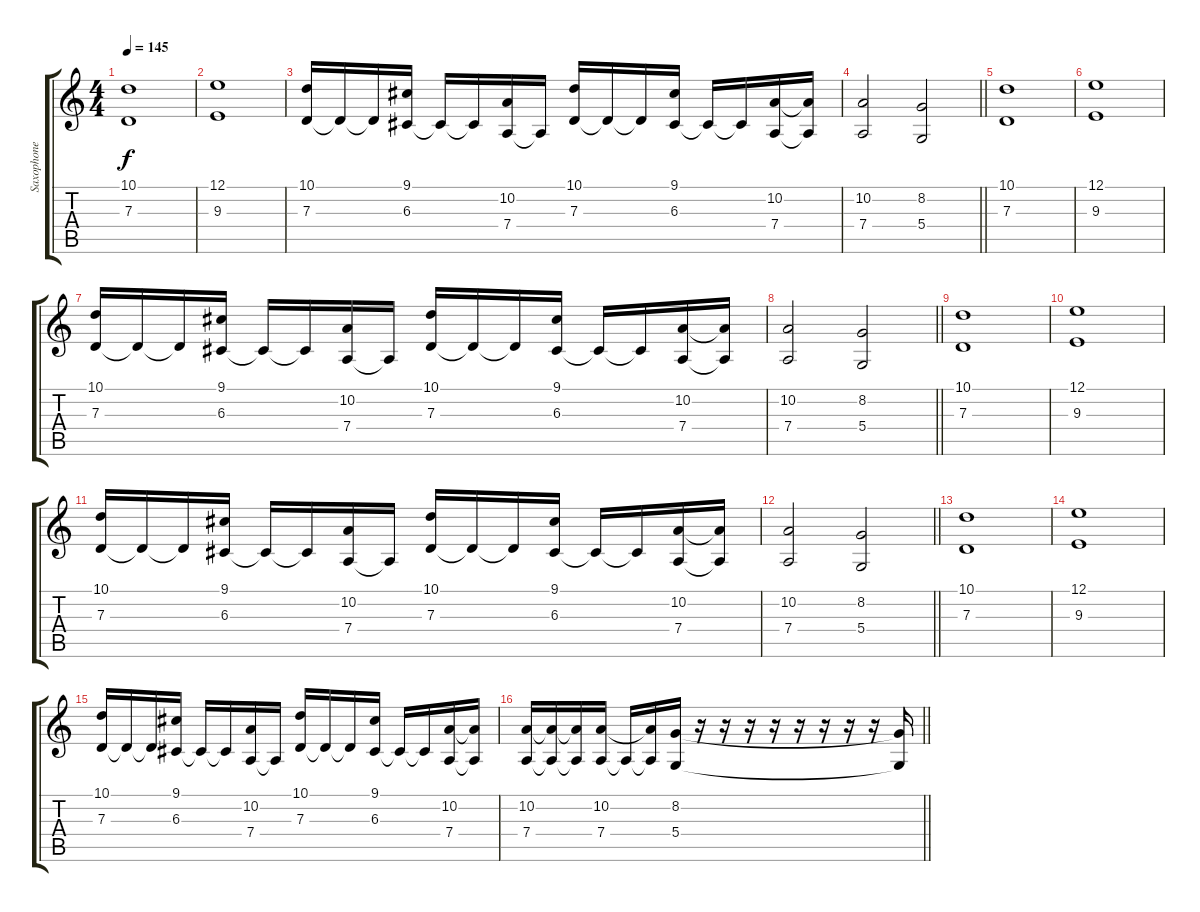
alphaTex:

\track ("Saxophone" "Saxophone") {instrument tenorsax}
\staff {score tabs}
\tuning (E4 B3 G3 D3 A2 E2) {hide}
\ts (4 4)
\tempo 145
\clef g2
\ks c
(10.1 7.3).1{dy f} |
(12.1 9.3).1 |
(10.1 7.3).16 7.3{t}.16 7.3{t}.16 (9.1 6.3).16 6.3{t}.16 6.3{t}.16 (10.2 7.4).16 7.4{t}.16 (10.1 7.3).16 7.3{t}.16 7.3{t}.16 (9.1 6.3).16 6.3{t}.16 6.3{t}.16 (10.2 7.4).16 (10.2{t} 7.4{t}).16 |
\barLineRight lightlight
(10.2 7.4).2 (8.2 5.4).2 |
(10.1 7.3).1 |
(12.1 9.3).1 |
(10.1 7.3).16 7.3{t}.16 7.3{t}.16 (9.1 6.3).16 6.3{t}.16 6.3{t}.16 (10.2 7.4).16 7.4{t}.16 (10.1 7.3).16 7.3{t}.16 7.3{t}.16 (9.1 6.3).16 6.3{t}.16 6.3{t}.16 (10.2 7.4).16 (10.2{t} 7.4{t}).16 |
\barLineRight lightlight
(10.2 7.4).2 (8.2 5.4).2 |
(10.1 7.3).1 |
(12.1 9.3).1 |
(10.1 7.3).16 7.3{t}.16 7.3{t}.16 (9.1 6.3).16 6.3{t}.16 6.3{t}.16 (10.2 7.4).16 7.4{t}.16 (10.1 7.3).16 7.3{t}.16 7.3{t}.16 (9.1 6.3).16 6.3{t}.16 6.3{t}.16 (10.2 7.4).16 (10.2{t} 7.4{t}).16 |
\barLineRight lightlight
(10.2 7.4).2 (8.2 5.4).2 |
(10.1 7.3).1 |
(12.1 9.3).1 |
(10.1 7.3).16 7.3{t}.16 7.3{t}.16 (9.1 6.3).16 6.3{t}.16 6.3{t}.16 (10.2 7.4).16 7.4{t}.16 (10.1 7.3).16 7.3{t}.16 7.3{t}.16 (9.1 6.3).16 6.3{t}.16 6.3{t}.16 (10.2 7.4).16 (10.2{t} 7.4{t}).16 |
\barLineRight lightlight
(10.2 7.4).16 (10.2{t} 7.4{t}).16 (10.2{t} 7.4{t}).16 (10.2 7.4).16 7.4{t}.16 (10.2{t} 7.4{t}).16 (8.2 5.4).16 r.16 r.16 r.16 r.16 r.16 r.16 r.16 r.16 (8.2{t} 5.4{t}).16
